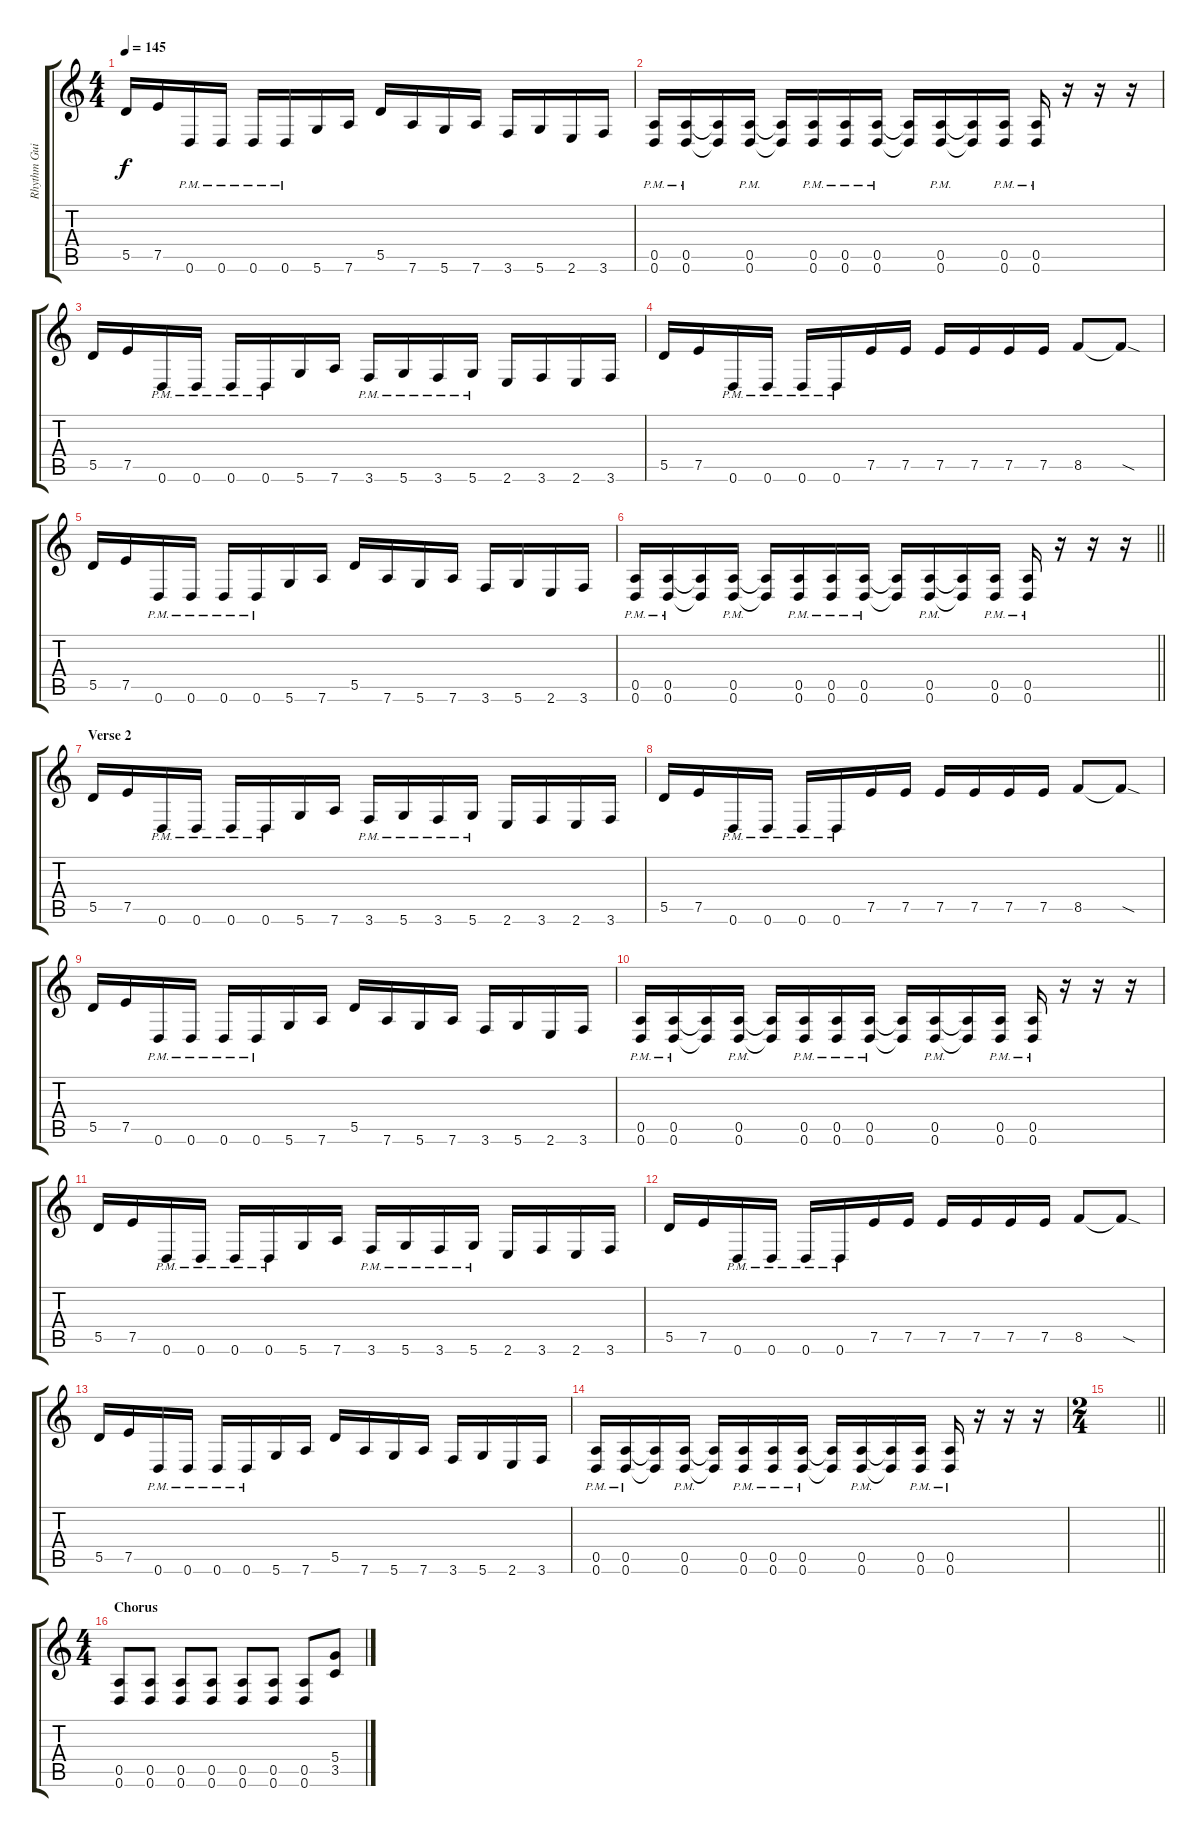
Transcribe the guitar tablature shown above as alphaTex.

\track ("Rhythm Guitar 2" "Rhythm Gui") {instrument distortionguitar}
\staff {score tabs}
\tuning (E4 B3 G3 D3 A2 D2) {hide}
\ts (4 4)
\tempo 145
\clef g2
\ks c
5.5.16{dy f balance 8} 7.5.16 0.6{pm}.16 0.6{pm}.16 0.6{pm}.16 0.6{pm}.16 5.6.16 7.6.16 5.5.16 7.6.16 5.6.16 7.6.16 3.6.16 5.6.16 2.6.16 3.6.16 |
(0.5{pm} 0.6{pm}).16 (0.5{pm} 0.6{pm}).16 (0.5{t} 0.6{t}).16 (0.5{pm} 0.6{pm}).16 (0.5{t} 0.6{t}).16 (0.5{pm} 0.6{pm}).16 (0.5{pm} 0.6{pm}).16 (0.5{pm} 0.6{pm}).16 (0.5{t} 0.6{t}).16 (0.5{pm} 0.6{pm}).16 (0.5{t} 0.6{t}).16 (0.5{pm} 0.6{pm}).16 (0.5{pm} 0.6{pm}).16 r.16 r.16 r.16 |
5.5.16 7.5.16 0.6{pm}.16 0.6{pm}.16 0.6{pm}.16 0.6{pm}.16 5.6.16 7.6.16 3.6{pm}.16 5.6{pm}.16 3.6{pm}.16 5.6{pm}.16 2.6.16 3.6.16 2.6.16 3.6.16 |
5.5.16 7.5.16 0.6{pm}.16 0.6{pm}.16 0.6{pm}.16 0.6{pm}.16 7.5.16{balance 0} 7.5.16 7.5.16 7.5.16 7.5.16 7.5.16 8.5.8 8.5{sod t}.8 |
5.5.16{balance 8} 7.5.16 0.6{pm}.16 0.6{pm}.16 0.6{pm}.16 0.6{pm}.16 5.6.16 7.6.16 5.5.16 7.6.16 5.6.16 7.6.16 3.6.16 5.6.16 2.6.16 3.6.16 |
\barLineRight lightlight
(0.5{pm} 0.6{pm}).16 (0.5{pm} 0.6{pm}).16 (0.5{t} 0.6{t}).16 (0.5{pm} 0.6{pm}).16 (0.5{t} 0.6{t}).16 (0.5{pm} 0.6{pm}).16 (0.5{pm} 0.6{pm}).16 (0.5{pm} 0.6{pm}).16 (0.5{t} 0.6{t}).16 (0.5{pm} 0.6{pm}).16 (0.5{t} 0.6{t}).16 (0.5{pm} 0.6{pm}).16 (0.5{pm} 0.6{pm}).16 r.16 r.16 r.16 |
\section ("" "Verse 2")
5.5.16 7.5.16 0.6{pm}.16 0.6{pm}.16 0.6{pm}.16 0.6{pm}.16 5.6.16 7.6.16 3.6{pm}.16 5.6{pm}.16 3.6{pm}.16 5.6{pm}.16 2.6.16 3.6.16 2.6.16 3.6.16 |
5.5.16 7.5.16 0.6{pm}.16 0.6{pm}.16 0.6{pm}.16 0.6{pm}.16 7.5.16{balance 0} 7.5.16 7.5.16 7.5.16 7.5.16 7.5.16 8.5.8 8.5{sod t}.8 |
5.5.16{balance 8} 7.5.16 0.6{pm}.16 0.6{pm}.16 0.6{pm}.16 0.6{pm}.16 5.6.16 7.6.16 5.5.16 7.6.16 5.6.16 7.6.16 3.6.16 5.6.16 2.6.16 3.6.16 |
(0.5{pm} 0.6{pm}).16 (0.5{pm} 0.6{pm}).16 (0.5{t} 0.6{t}).16 (0.5{pm} 0.6{pm}).16 (0.5{t} 0.6{t}).16 (0.5{pm} 0.6{pm}).16 (0.5{pm} 0.6{pm}).16 (0.5{pm} 0.6{pm}).16 (0.5{t} 0.6{t}).16 (0.5{pm} 0.6{pm}).16 (0.5{t} 0.6{t}).16 (0.5{pm} 0.6{pm}).16 (0.5{pm} 0.6{pm}).16 r.16 r.16 r.16 |
5.5.16 7.5.16 0.6{pm}.16 0.6{pm}.16 0.6{pm}.16 0.6{pm}.16 5.6.16 7.6.16 3.6{pm}.16 5.6{pm}.16 3.6{pm}.16 5.6{pm}.16 2.6.16 3.6.16 2.6.16 3.6.16 |
5.5.16 7.5.16 0.6{pm}.16 0.6{pm}.16 0.6{pm}.16 0.6{pm}.16 7.5.16{balance 0} 7.5.16 7.5.16 7.5.16 7.5.16 7.5.16 8.5.8 8.5{sod t}.8 |
5.5.16{balance 8} 7.5.16 0.6{pm}.16 0.6{pm}.16 0.6{pm}.16 0.6{pm}.16 5.6.16 7.6.16 5.5.16 7.6.16 5.6.16 7.6.16 3.6.16 5.6.16 2.6.16 3.6.16 |
(0.5{pm} 0.6{pm}).16 (0.5{pm} 0.6{pm}).16 (0.5{t} 0.6{t}).16 (0.5{pm} 0.6{pm}).16 (0.5{t} 0.6{t}).16 (0.5{pm} 0.6{pm}).16 (0.5{pm} 0.6{pm}).16 (0.5{pm} 0.6{pm}).16 (0.5{t} 0.6{t}).16 (0.5{pm} 0.6{pm}).16 (0.5{t} 0.6{t}).16 (0.5{pm} 0.6{pm}).16 (0.5{pm} 0.6{pm}).16 r.16 r.16 r.16 |
\ts (2 4)
\barLineRight lightlight
|
\ts (4 4)
\section ("" "Chorus")
(0.5 0.6).8 (0.5 0.6).8 (0.5 0.6).8 (0.5 0.6).8 (0.5 0.6).8 (0.5 0.6).8 (0.5 0.6).8 (5.4 3.5).8
